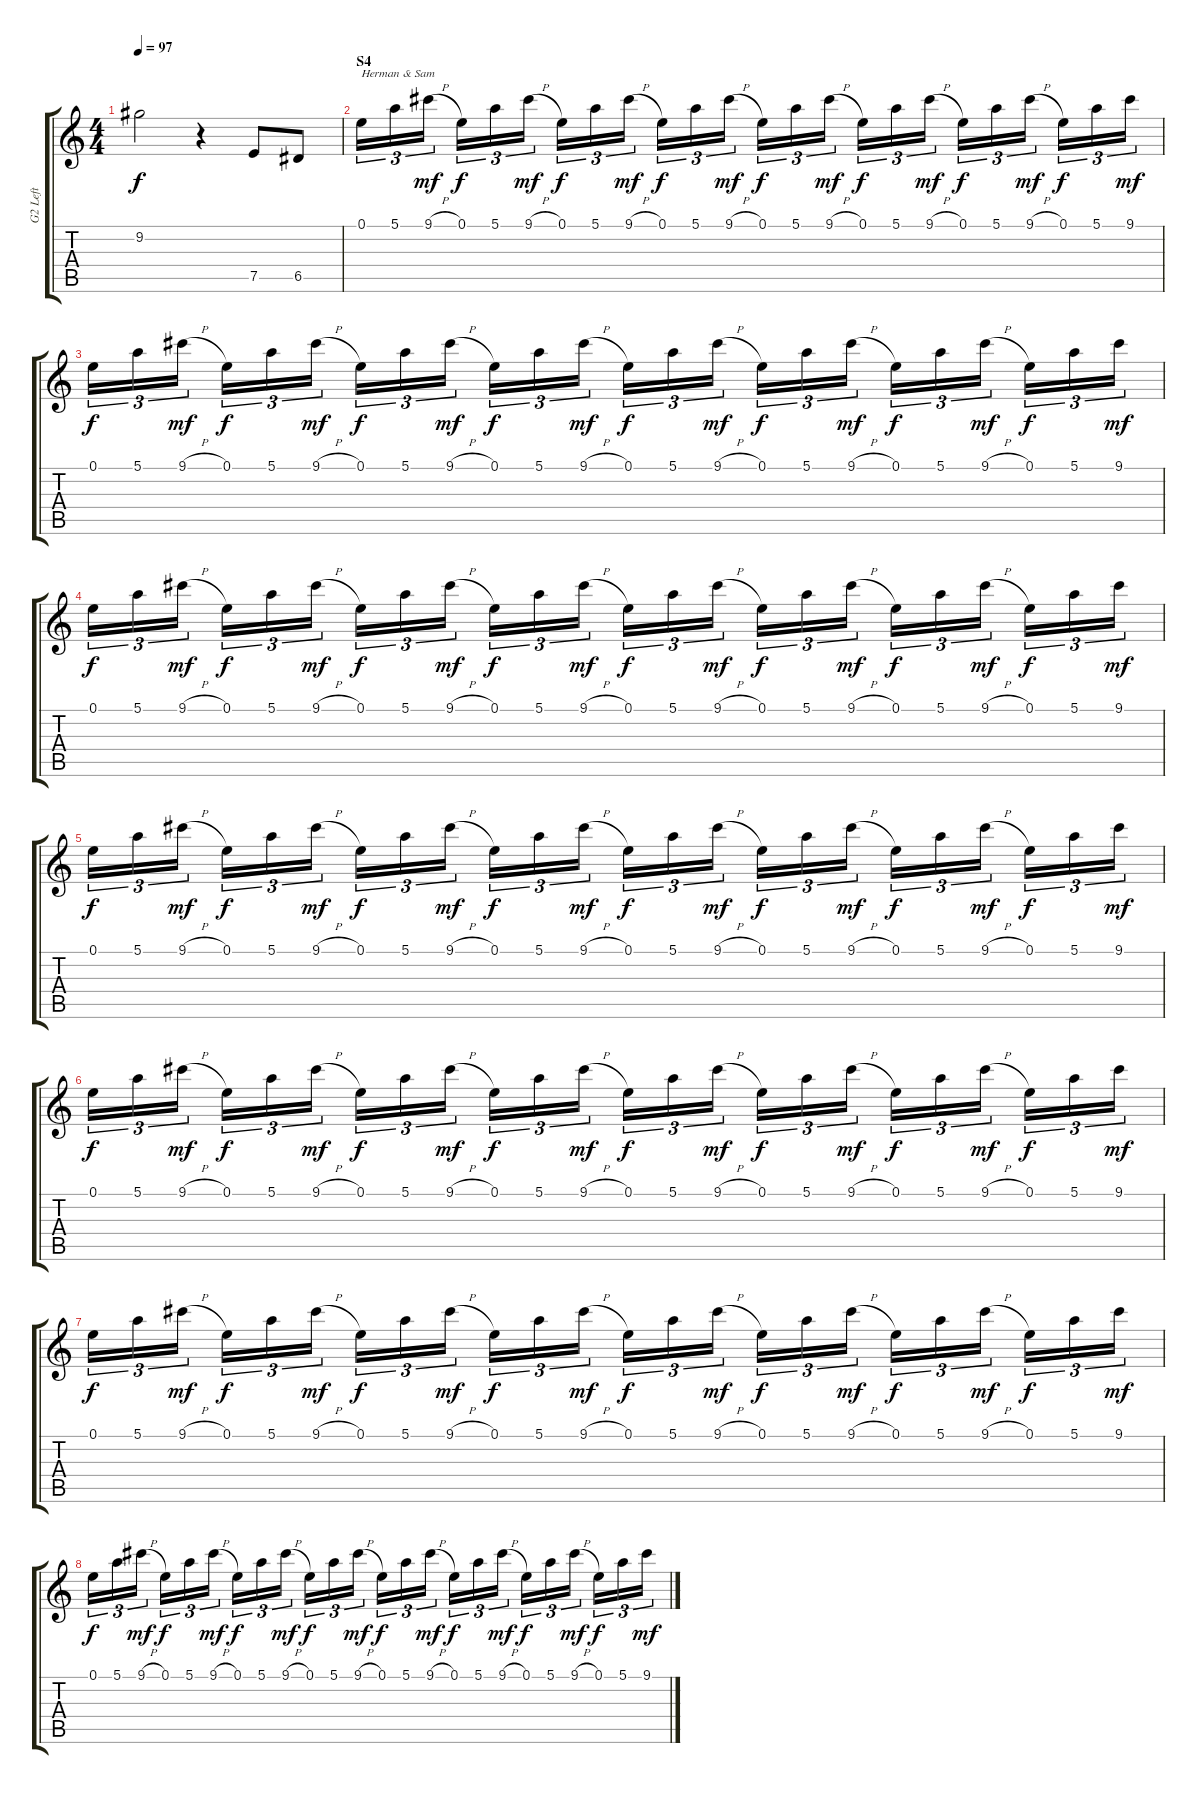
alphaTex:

\track ("G2 Left" "G2 Left") {instrument distortionguitar}
\staff {score tabs}
\tuning (E4 B3 G3 D3 A2 E2) {hide}
\ts (4 4)
\tempo 97
\clef g2
\ks c
9.2.2{dy f} r.4 7.5.8{volume 13} 6.5.8 |
\section ("" "S4")
0.1.16{tu (3 2) txt "Herman & Sam"} 5.1.16{tu (3 2)} 9.1{h}.16{tu (3 2) dy mf} 0.1.16{tu (3 2) dy f} 5.1.16{tu (3 2)} 9.1{h}.16{tu (3 2) dy mf} 0.1.16{tu (3 2) dy f} 5.1.16{tu (3 2)} 9.1{h}.16{tu (3 2) dy mf} 0.1.16{tu (3 2) dy f} 5.1.16{tu (3 2)} 9.1{h}.16{tu (3 2) dy mf} 0.1.16{tu (3 2) dy f} 5.1.16{tu (3 2)} 9.1{h}.16{tu (3 2) dy mf} 0.1.16{tu (3 2) dy f} 5.1.16{tu (3 2)} 9.1{h}.16{tu (3 2) dy mf} 0.1.16{tu (3 2) dy f} 5.1.16{tu (3 2)} 9.1{h}.16{tu (3 2) dy mf} 0.1.16{tu (3 2) dy f} 5.1.16{tu (3 2)} 9.1.16{tu (3 2) dy mf} |
0.1.16{tu (3 2) dy f} 5.1.16{tu (3 2)} 9.1{h}.16{tu (3 2) dy mf} 0.1.16{tu (3 2) dy f} 5.1.16{tu (3 2)} 9.1{h}.16{tu (3 2) dy mf} 0.1.16{tu (3 2) dy f} 5.1.16{tu (3 2)} 9.1{h}.16{tu (3 2) dy mf} 0.1.16{tu (3 2) dy f} 5.1.16{tu (3 2)} 9.1{h}.16{tu (3 2) dy mf} 0.1.16{tu (3 2) dy f} 5.1.16{tu (3 2)} 9.1{h}.16{tu (3 2) dy mf} 0.1.16{tu (3 2) dy f} 5.1.16{tu (3 2)} 9.1{h}.16{tu (3 2) dy mf} 0.1.16{tu (3 2) dy f} 5.1.16{tu (3 2)} 9.1{h}.16{tu (3 2) dy mf} 0.1.16{tu (3 2) dy f} 5.1.16{tu (3 2)} 9.1.16{tu (3 2) dy mf} |
0.1.16{tu (3 2) dy f} 5.1.16{tu (3 2)} 9.1{h}.16{tu (3 2) dy mf} 0.1.16{tu (3 2) dy f} 5.1.16{tu (3 2)} 9.1{h}.16{tu (3 2) dy mf} 0.1.16{tu (3 2) dy f} 5.1.16{tu (3 2)} 9.1{h}.16{tu (3 2) dy mf} 0.1.16{tu (3 2) dy f} 5.1.16{tu (3 2)} 9.1{h}.16{tu (3 2) dy mf} 0.1.16{tu (3 2) dy f} 5.1.16{tu (3 2)} 9.1{h}.16{tu (3 2) dy mf} 0.1.16{tu (3 2) dy f} 5.1.16{tu (3 2)} 9.1{h}.16{tu (3 2) dy mf} 0.1.16{tu (3 2) dy f} 5.1.16{tu (3 2)} 9.1{h}.16{tu (3 2) dy mf} 0.1.16{tu (3 2) dy f} 5.1.16{tu (3 2)} 9.1.16{tu (3 2) dy mf} |
0.1.16{tu (3 2) dy f} 5.1.16{tu (3 2)} 9.1{h}.16{tu (3 2) dy mf} 0.1.16{tu (3 2) dy f} 5.1.16{tu (3 2)} 9.1{h}.16{tu (3 2) dy mf} 0.1.16{tu (3 2) dy f} 5.1.16{tu (3 2)} 9.1{h}.16{tu (3 2) dy mf} 0.1.16{tu (3 2) dy f} 5.1.16{tu (3 2)} 9.1{h}.16{tu (3 2) dy mf} 0.1.16{tu (3 2) dy f} 5.1.16{tu (3 2)} 9.1{h}.16{tu (3 2) dy mf} 0.1.16{tu (3 2) dy f} 5.1.16{tu (3 2)} 9.1{h}.16{tu (3 2) dy mf} 0.1.16{tu (3 2) dy f} 5.1.16{tu (3 2)} 9.1{h}.16{tu (3 2) dy mf} 0.1.16{tu (3 2) dy f} 5.1.16{tu (3 2)} 9.1.16{tu (3 2) dy mf} |
0.1.16{tu (3 2) dy f} 5.1.16{tu (3 2)} 9.1{h}.16{tu (3 2) dy mf} 0.1.16{tu (3 2) dy f} 5.1.16{tu (3 2)} 9.1{h}.16{tu (3 2) dy mf} 0.1.16{tu (3 2) dy f} 5.1.16{tu (3 2)} 9.1{h}.16{tu (3 2) dy mf} 0.1.16{tu (3 2) dy f} 5.1.16{tu (3 2)} 9.1{h}.16{tu (3 2) dy mf} 0.1.16{tu (3 2) dy f} 5.1.16{tu (3 2)} 9.1{h}.16{tu (3 2) dy mf} 0.1.16{tu (3 2) dy f} 5.1.16{tu (3 2)} 9.1{h}.16{tu (3 2) dy mf} 0.1.16{tu (3 2) dy f} 5.1.16{tu (3 2)} 9.1{h}.16{tu (3 2) dy mf} 0.1.16{tu (3 2) dy f} 5.1.16{tu (3 2)} 9.1.16{tu (3 2) dy mf} |
0.1.16{tu (3 2) dy f} 5.1.16{tu (3 2)} 9.1{h}.16{tu (3 2) dy mf} 0.1.16{tu (3 2) dy f} 5.1.16{tu (3 2)} 9.1{h}.16{tu (3 2) dy mf} 0.1.16{tu (3 2) dy f} 5.1.16{tu (3 2)} 9.1{h}.16{tu (3 2) dy mf} 0.1.16{tu (3 2) dy f} 5.1.16{tu (3 2)} 9.1{h}.16{tu (3 2) dy mf} 0.1.16{tu (3 2) dy f} 5.1.16{tu (3 2)} 9.1{h}.16{tu (3 2) dy mf} 0.1.16{tu (3 2) dy f} 5.1.16{tu (3 2)} 9.1{h}.16{tu (3 2) dy mf} 0.1.16{tu (3 2) dy f} 5.1.16{tu (3 2)} 9.1{h}.16{tu (3 2) dy mf} 0.1.16{tu (3 2) dy f} 5.1.16{tu (3 2)} 9.1.16{tu (3 2) dy mf} |
0.1.16{tu (3 2) dy f} 5.1.16{tu (3 2)} 9.1{h}.16{tu (3 2) dy mf} 0.1.16{tu (3 2) dy f} 5.1.16{tu (3 2)} 9.1{h}.16{tu (3 2) dy mf} 0.1.16{tu (3 2) dy f} 5.1.16{tu (3 2)} 9.1{h}.16{tu (3 2) dy mf} 0.1.16{tu (3 2) dy f} 5.1.16{tu (3 2)} 9.1{h}.16{tu (3 2) dy mf} 0.1.16{tu (3 2) dy f} 5.1.16{tu (3 2)} 9.1{h}.16{tu (3 2) dy mf} 0.1.16{tu (3 2) dy f} 5.1.16{tu (3 2)} 9.1{h}.16{tu (3 2) dy mf} 0.1.16{tu (3 2) dy f} 5.1.16{tu (3 2)} 9.1{h}.16{tu (3 2) dy mf} 0.1.16{tu (3 2) dy f} 5.1.16{tu (3 2)} 9.1.16{tu (3 2) dy mf}
